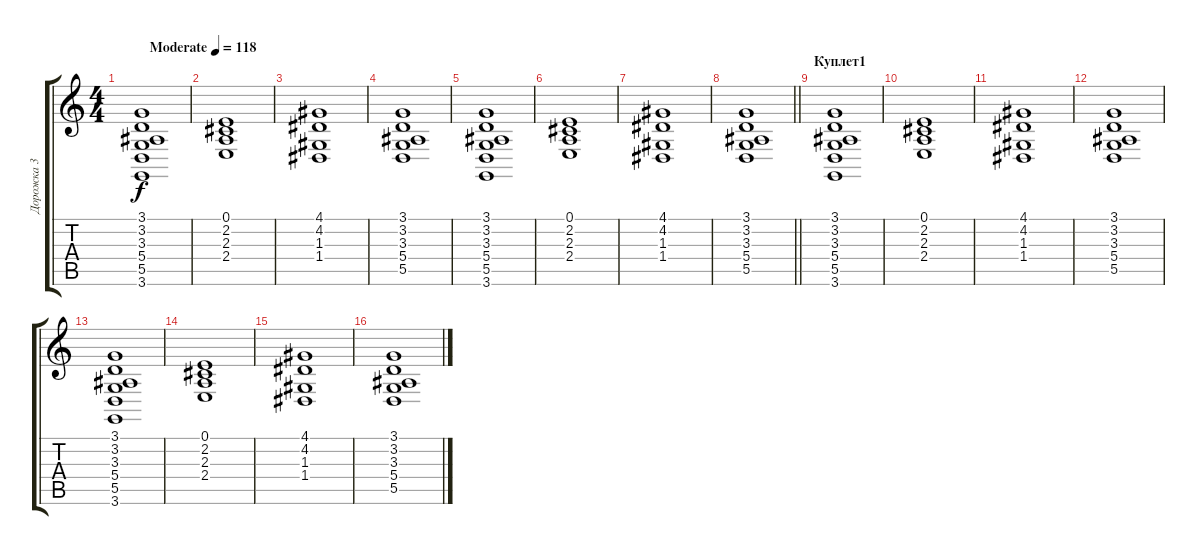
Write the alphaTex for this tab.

\track ("Дорожка 3" "Дорожка 3") {instrument pad2warm}
\staff {score tabs}
\tuning (E4 B3 G3 D3 A2 E2) {hide}
\ts (4 4)
\tempo (118 "Moderate")
\clef g2
\ks c
(3.1 3.2 3.3 5.4 5.5 3.6).1{dy f instrument pad2warm} |
(0.1 2.2 2.3 2.4).1 |
(4.1 4.2 1.3 1.4).1 |
(3.1 3.2 3.3 5.4 5.5).1 |
(3.1 3.2 3.3 5.4 5.5 3.6).1 |
(0.1 2.2 2.3 2.4).1 |
(4.1 4.2 1.3 1.4).1 |
\barLineRight lightlight
(3.1 3.2 3.3 5.4 5.5).1 |
\section ("" "Куплет1")
(3.1 3.2 3.3 5.4 5.5 3.6).1 |
(0.1 2.2 2.3 2.4).1 |
(4.1 4.2 1.3 1.4).1 |
(3.1 3.2 3.3 5.4 5.5).1 |
(3.1 3.2 3.3 5.4 5.5 3.6).1 |
(0.1 2.2 2.3 2.4).1 |
(4.1 4.2 1.3 1.4).1 |
(3.1 3.2 3.3 5.4 5.5).1
